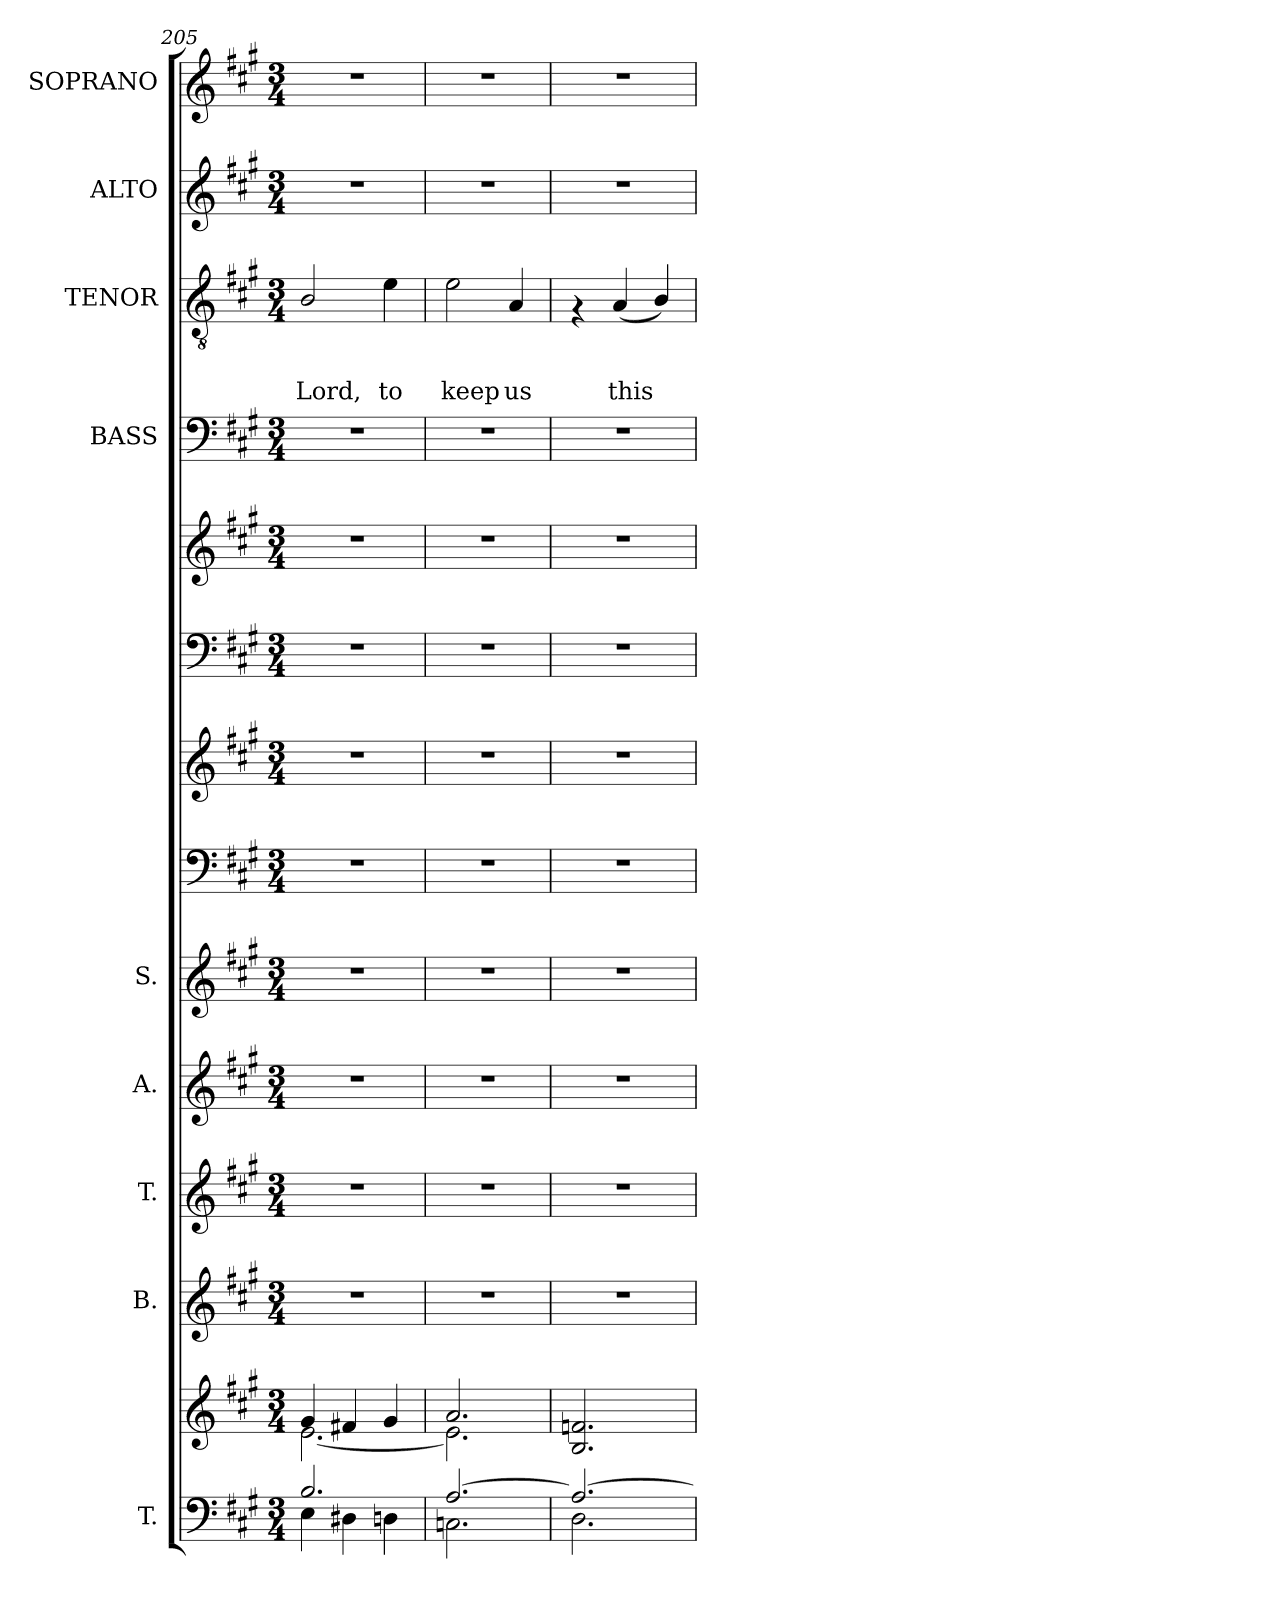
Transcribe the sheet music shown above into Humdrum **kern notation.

**kern	**kern	**kern	**kern	**kern	**kern	**kern	**kern	**kern	**kern	**kern	**kern	**text	**text	**text	**kern	**kern
*part13	*part13	*part12	*part11	*part10	*part9	*part8	*part7	*part6	*part5	*part4	*part3	*part3	*part3	*part3	*part2	*part1
*staff14	*staff13	*staff12	*staff11	*staff10	*staff9	*staff8	*staff7	*staff6	*staff5	*staff4	*staff3	*staff3	*staff3	*staff3	*staff2	*staff1
*I"T.	*	*I"B.	*I"T.	*I"A.	*I"S.	*	*	*	*	*I"BASS	*I"TENOR	*	*	*	*I"ALTO	*I"SOPRANO
*	*	*	*	*	*	*	*	*	*	*I'B.	*I'T.	*	*	*	*I'A.	*I'S.
*clefF4	*clefG2	*clefG2	*clefG2	*clefG2	*clefG2	*clefF4	*clefG2	*clefF4	*clefG2	*clefF4	*clefGv2	*	*	*	*clefG2	*clefG2
*k[f#c#g#]	*k[f#c#g#]	*k[f#c#g#]	*k[f#c#g#]	*k[f#c#g#]	*k[f#c#g#]	*k[f#c#g#]	*k[f#c#g#]	*k[f#c#g#]	*k[f#c#g#]	*k[f#c#g#]	*k[f#c#g#]	*	*	*	*k[f#c#g#]	*k[f#c#g#]
*A:	*A:	*A:	*A:	*A:	*A:	*A:	*A:	*A:	*A:	*A:	*A:	*	*	*	*A:	*A:
*M3/4	*M3/4	*M3/4	*M3/4	*M3/4	*M3/4	*M3/4	*M3/4	*M3/4	*M3/4	*M3/4	*M3/4	*	*	*	*M3/4	*M3/4
=205	=205	=205	=205	=205	=205	=205	=205	=205	=205	=205	=205	=205	=205	=205	=205	=205
*^	*^	*	*	*	*	*	*	*	*	*	*	*	*	*	*	*
!	!	!	!	!	!	!	!	!	!	!	!	!	!	!	!	!LO:LY:b	!	!
2.B/	4E\	4g#/	[<2.e\	2.r	2.r	2.r	2.r	2.r	2.r	2.r	2.r	2.r	2B/	.	.	Lord,	2.r	2.r
.	4D#X\	4f#X/	.	.	.	.	.	.	.	.	.	.	.	.	.	.	.	.
!	!	!	!	!	!	!	!	!	!	!	!	!	!	!	!	!LO:LY:b	!	!
.	4Dn\	4g#/	.	.	.	.	.	.	.	.	.	.	4e\	.	.	to	.	.
=206	=206	=206	=206	=206	=206	=206	=206	=206	=206	=206	=206	=206	=206	=206	=206	=206	=206	=206
!	!	!	!	!	!	!	!	!	!	!	!	!	!	!	!	!LO:LY:b	!	!
[>2.A/	2.Cn\	2.a/	2.e\]	2.r	2.r	2.r	2.r	2.r	2.r	2.r	2.r	2.r	2e\	.	.	keep	2.r	2.r
!	!	!	!	!	!	!	!	!	!	!	!	!	!	!	!	!LO:LY:b	!	!
.	.	.	.	.	.	.	.	.	.	.	.	.	4A/	.	.	us	.	.
*	*	*v	*v	*	*	*	*	*	*	*	*	*	*	*	*	*	*	*
=207	=207	=207	=207	=207	=207	=207	=207	=207	=207	=207	=207	=207	=207	=207	=207	=207	=207
2.A/_	2.D\	2.B/ 2.fn/	2.r	2.r	2.r	2.r	2.r	2.r	2.r	2.r	2.r	4rF	.	.	.	2.r	2.r
!	!	!	!	!	!	!	!	!	!	!	!	!	!	!	!LO:LY:b	!	!
.	.	.	.	.	.	.	.	.	.	.	.	(<4A/	.	.	this	.	.
.	.	.	.	.	.	.	.	.	.	.	.	4B/)	.	.	.	.	.
*v	*v	*	*	*	*	*	*	*	*	*	*	*	*	*	*	*	*
=	=	=	=	=	=	=	=	=	=	=	=	=	=	=	=	=
*-	*-	*-	*-	*-	*-	*-	*-	*-	*-	*-	*-	*-	*-	*-	*-	*-
